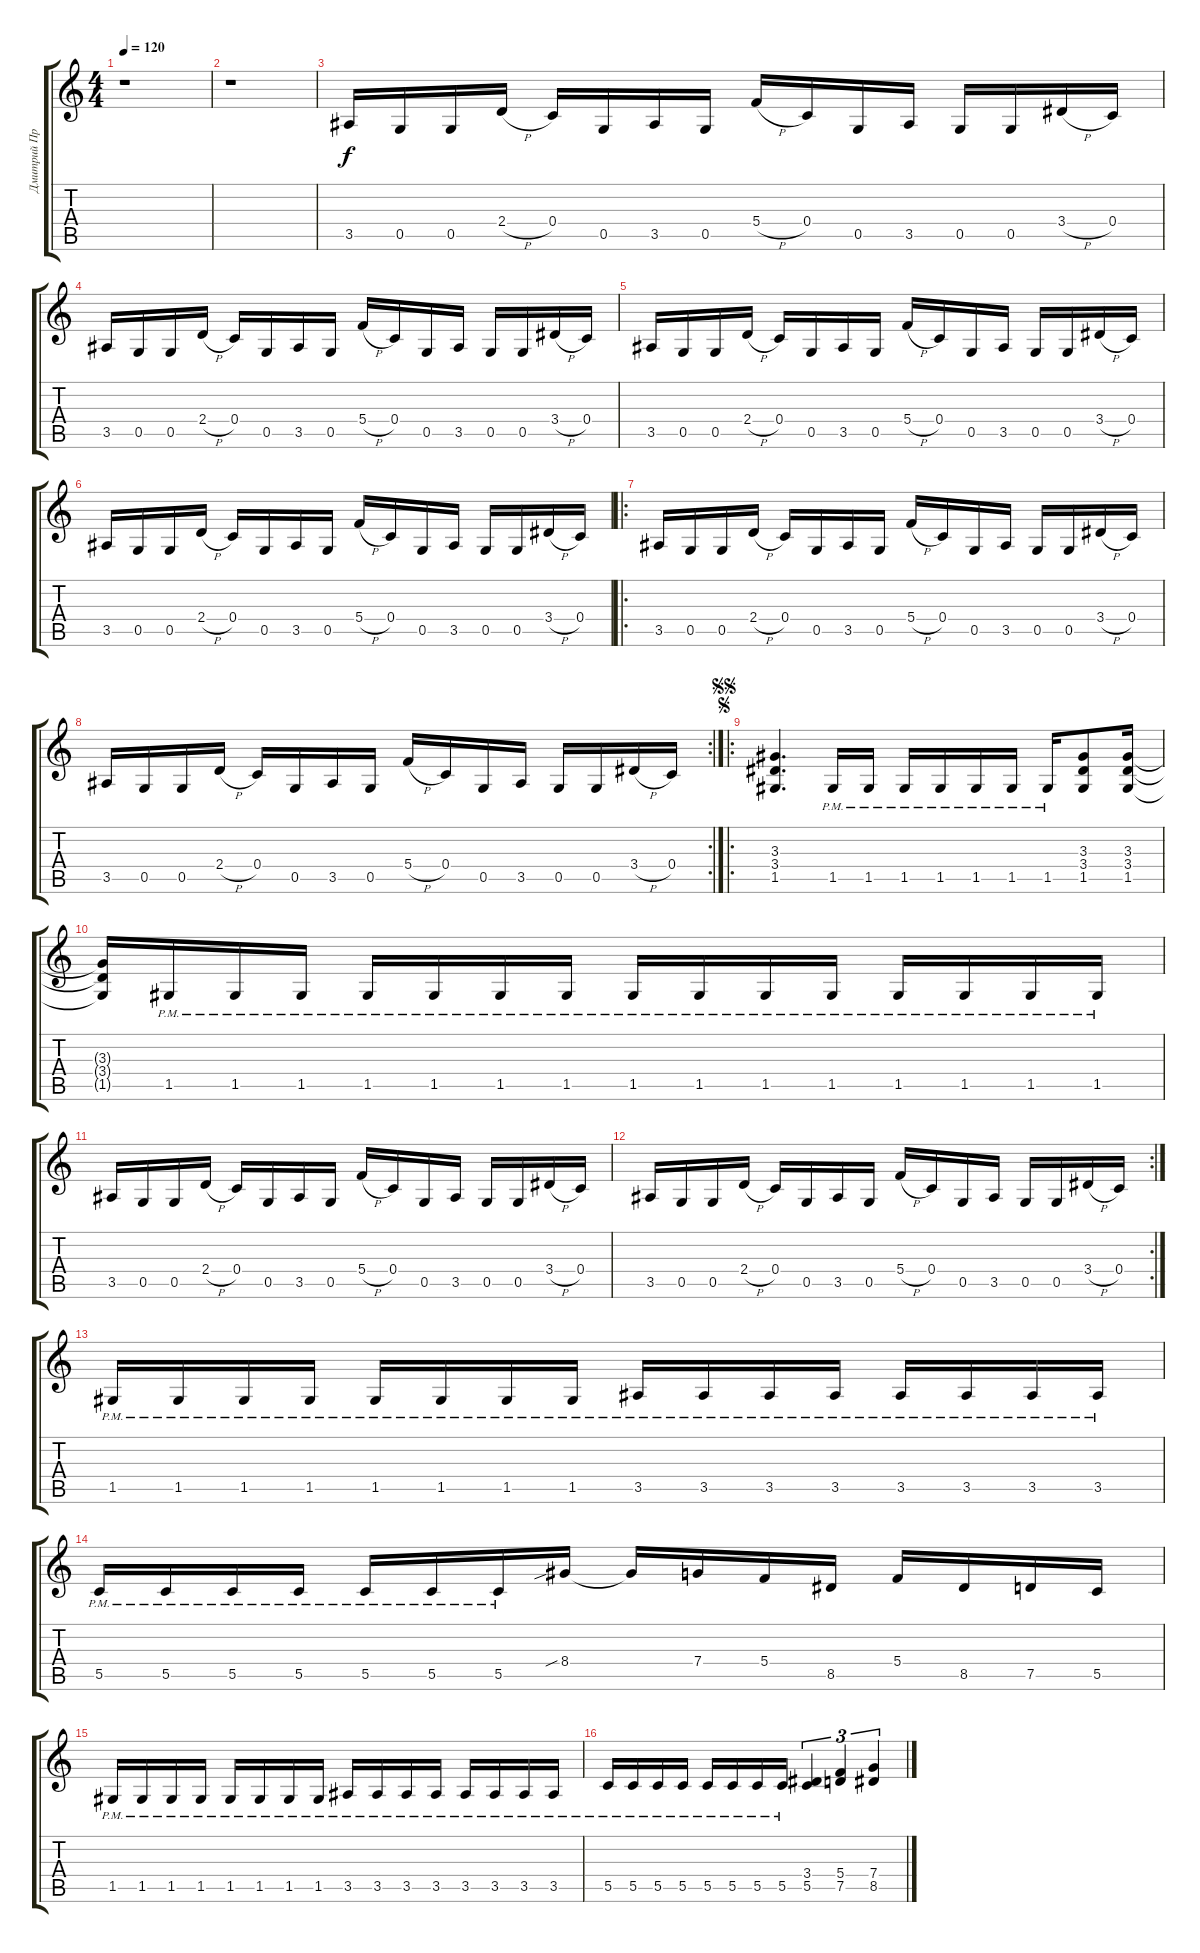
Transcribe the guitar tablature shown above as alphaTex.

\track ("Дмитрий Процко" "Дмитрий Пр") {instrument distortionguitar}
\staff {score tabs}
\tuning (D4 A3 F3 C3 G2 C2) {hide}
\ts (4 4)
\tempo 120
\clef g2
\ks c
r.1{dy f instrument distortionguitar} |
r.1 |
3.5.16 0.5.16 0.5.16 2.4{h}.16 0.4.16 0.5.16 3.5.16 0.5.16 5.4{h}.16 0.4.16 0.5.16 3.5.16 0.5.16 0.5.16 3.4{h}.16 0.4.16 |
3.5.16 0.5.16 0.5.16 2.4{h}.16 0.4.16 0.5.16 3.5.16 0.5.16 5.4{h}.16 0.4.16 0.5.16 3.5.16 0.5.16 0.5.16 3.4{h}.16 0.4.16 |
3.5.16 0.5.16 0.5.16 2.4{h}.16 0.4.16 0.5.16 3.5.16 0.5.16 5.4{h}.16 0.4.16 0.5.16 3.5.16 0.5.16 0.5.16 3.4{h}.16 0.4.16 |
3.5.16 0.5.16 0.5.16 2.4{h}.16 0.4.16 0.5.16 3.5.16 0.5.16 5.4{h}.16 0.4.16 0.5.16 3.5.16 0.5.16 0.5.16 3.4{h}.16 0.4.16 |
\ro
3.5.16 0.5.16 0.5.16 2.4{h}.16 0.4.16 0.5.16 3.5.16 0.5.16 5.4{h}.16 0.4.16 0.5.16 3.5.16 0.5.16 0.5.16 3.4{h}.16 0.4.16 |
\rc 2
3.5.16 0.5.16 0.5.16 2.4{h}.16 0.4.16 0.5.16 3.5.16 0.5.16 5.4{h}.16 0.4.16 0.5.16 3.5.16 0.5.16 0.5.16 3.4{h}.16 0.4.16 |
\ro
\jump segno
\jump segnosegno
(3.3 3.4 1.5).4{d} 1.5{pm}.16 1.5{pm}.16 1.5{pm}.16 1.5{pm}.16 1.5{pm}.16 1.5{pm}.16 1.5{pm}.16 (3.3 3.4 1.5).8 (3.3 3.4 1.5).16 |
(3.3{t} 3.4{t} 1.5{t}).16 1.5{pm}.16 1.5{pm}.16 1.5{pm}.16 1.5{pm}.16 1.5{pm}.16 1.5{pm}.16 1.5{pm}.16 1.5{pm}.16 1.5{pm}.16 1.5{pm}.16 1.5{pm}.16 1.5{pm}.16 1.5{pm}.16 1.5{pm}.16 1.5{pm}.16 |
3.5.16 0.5.16 0.5.16 2.4{h}.16 0.4.16 0.5.16 3.5.16 0.5.16 5.4{h}.16 0.4.16 0.5.16 3.5.16 0.5.16 0.5.16 3.4{h}.16 0.4.16 |
\rc 2
3.5.16 0.5.16 0.5.16 2.4{h}.16 0.4.16 0.5.16 3.5.16 0.5.16 5.4{h}.16 0.4.16 0.5.16 3.5.16 0.5.16 0.5.16 3.4{h}.16 0.4.16 |
1.5{pm}.16 1.5{pm}.16 1.5{pm}.16 1.5{pm}.16 1.5{pm}.16 1.5{pm}.16 1.5{pm}.16 1.5{pm}.16 3.5{pm}.16 3.5{pm}.16 3.5{pm}.16 3.5{pm}.16 3.5{pm}.16 3.5{pm}.16 3.5{pm}.16 3.5{pm}.16 |
5.5{pm}.16 5.5{pm}.16 5.5{pm}.16 5.5{pm}.16 5.5{pm}.16 5.5{pm}.16 5.5{pm}.16 8.4{sib}.16 8.4{t}.16 7.4.16 5.4.16 8.5.16 5.4.16 8.5.16 7.5.16 5.5.16 |
1.5{pm}.16 1.5{pm}.16 1.5{pm}.16 1.5{pm}.16 1.5{pm}.16 1.5{pm}.16 1.5{pm}.16 1.5{pm}.16 3.5{pm}.16 3.5{pm}.16 3.5{pm}.16 3.5{pm}.16 3.5{pm}.16 3.5{pm}.16 3.5{pm}.16 3.5{pm}.16 |
5.5{pm}.16 5.5{pm}.16 5.5{pm}.16 5.5{pm}.16 5.5{pm}.16 5.5{pm}.16 5.5{pm}.16 5.5{pm}.16 (3.4 5.5).4{tu (3 2)} (5.4 7.5).4{tu (3 2)} (7.4 8.5).4{tu (3 2)}
